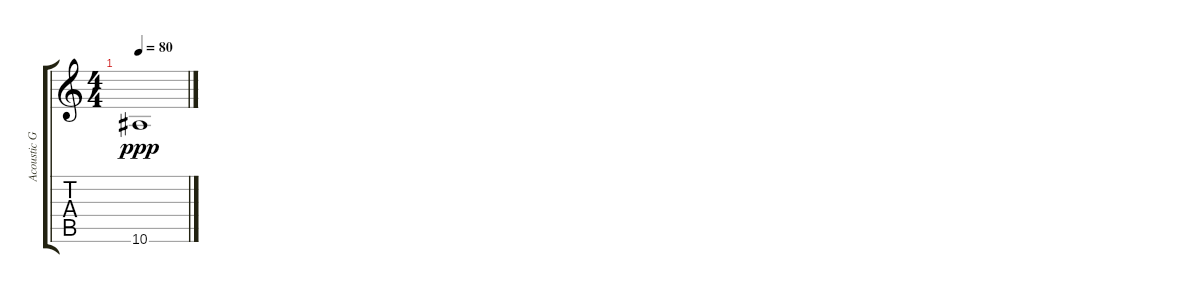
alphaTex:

\track ("Acoustic Guitar" "Acoustic G") {instrument acousticguitarsteel}
\staff {score tabs}
\tuning (C4 G3 Eb3 Bb2 F2 C2) {hide}
\ts (4 4)
\tempo 80
\clef g2
\ks c
10.6.1{dy ppp}
